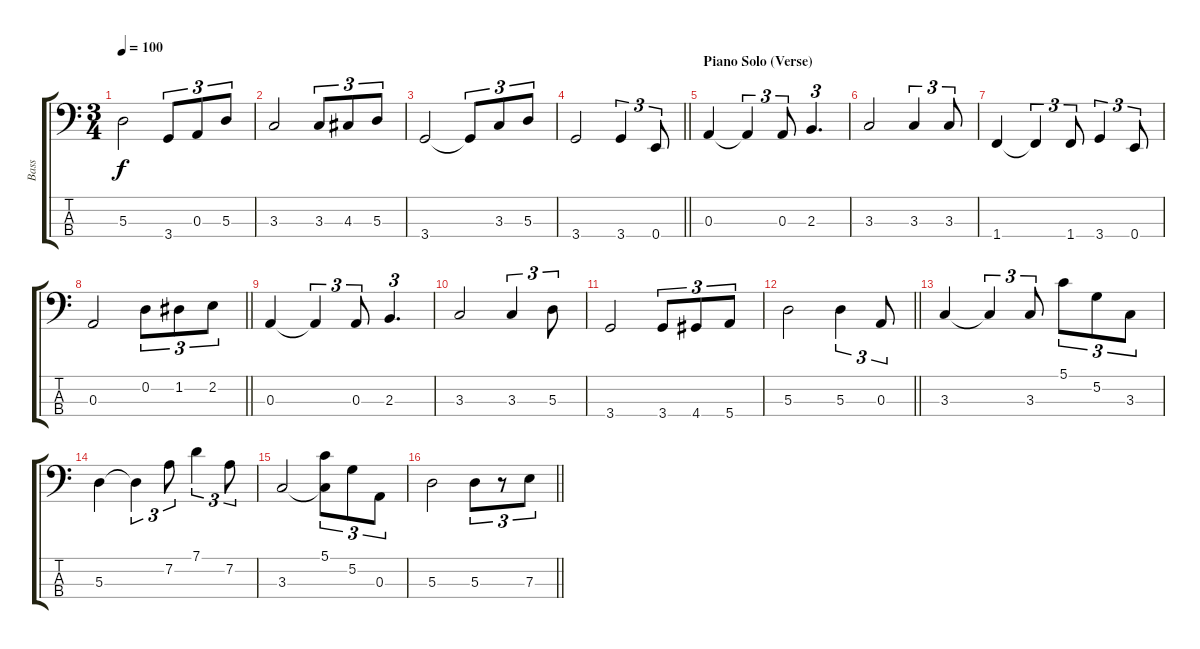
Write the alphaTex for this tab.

\track ("Bass" "Bass") {instrument electricbassfinger}
\staff {score tabs}
\tuning (G2 D2 A1 E1) {hide}
\ts (3 4)
\tempo 100
\clef f4
\ks c
5.3.2{dy f} 3.4.8{tu (3 2)} 0.3.8{tu (3 2)} 5.3.8{tu (3 2)} |
3.3.2 3.3.8{tu (3 2)} 4.3.8{tu (3 2)} 5.3.8{tu (3 2)} |
3.4.2 3.4{t}.8{tu (3 2)} 3.3.8{tu (3 2)} 5.3.8{tu (3 2)} |
\barLineRight lightlight
3.4.2 3.4.4{tu (3 2)} 0.4.8{tu (3 2)} |
\section ("" "Piano Solo (Verse)")
0.3.4 0.3{t}.4{tu (3 2)} 0.3.8{tu (3 2)} 2.3.4{d tu (3 2)} |
3.3.2 3.3.4{tu (3 2)} 3.3.8{tu (3 2)} |
1.4.4 1.4{t}.4{tu (3 2)} 1.4.8{tu (3 2)} 3.4.4{tu (3 2)} 0.4.8{tu (3 2)} |
\barLineRight lightlight
0.3.2 0.2.8{tu (3 2)} 1.2.8{tu (3 2)} 2.2.8{tu (3 2)} |
0.3.4 0.3{t}.4{tu (3 2)} 0.3.8{tu (3 2)} 2.3.4{d tu (3 2)} |
3.3.2 3.3.4{tu (3 2)} 5.3.8{tu (3 2)} |
3.4.2 3.4.8{tu (3 2)} 4.4.8{tu (3 2)} 5.4.8{tu (3 2)} |
\barLineRight lightlight
5.3.2 5.3.4{tu (3 2)} 0.3.8{tu (3 2)} |
3.3.4 3.3{t}.4{tu (3 2)} 3.3.8{tu (3 2)} 5.1.8{tu (3 2)} 5.2.8{tu (3 2)} 3.3.8{tu (3 2)} |
5.3.4 5.3{t}.4{tu (3 2)} 7.2.8{tu (3 2)} 7.1.4{tu (3 2)} 7.2.8{tu (3 2)} |
3.3.2 (5.1 3.3{t}).8{tu (3 2)} 5.2.8{tu (3 2)} 0.3.8{tu (3 2)} |
\barLineRight lightlight
5.3.2 5.3.8{tu (3 2)} r.8{tu (3 2)} 7.3.8{tu (3 2)}
